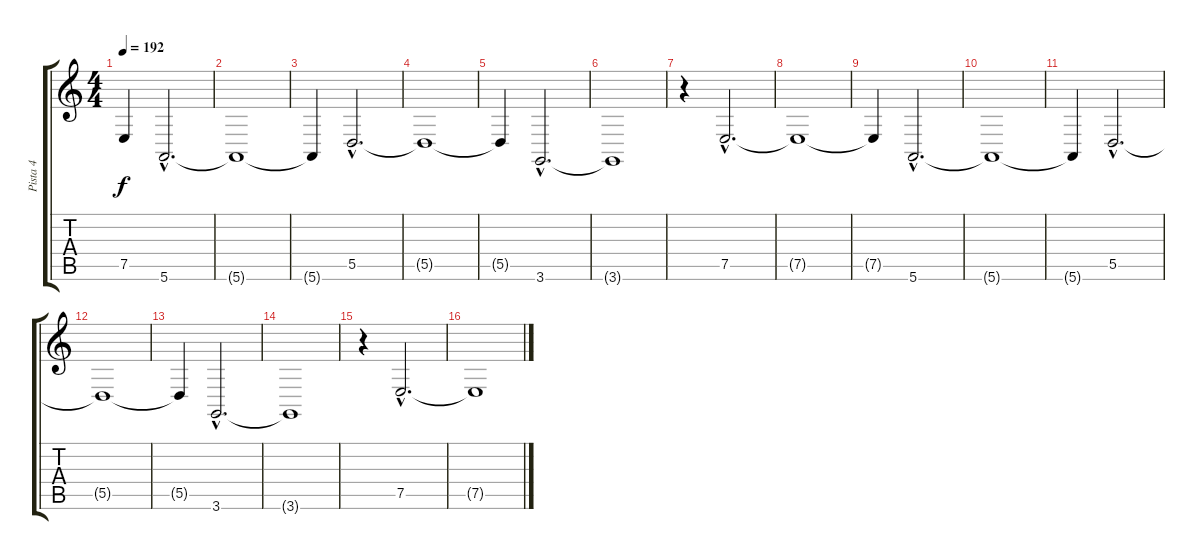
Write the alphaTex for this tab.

\track ("Pista 4" "Pista 4") {instrument pad2warm}
\staff {score tabs}
\tuning (E4 B3 G3 D3 A2 E2) {hide}
\ts (4 4)
\tempo 192
\clef g2
\ks c
7.5{t}.4{dy f} 5.6{hac}.2{d} |
5.6{t}.1 |
5.6{t}.4 5.5{hac}.2{d} |
5.5{t}.1 |
5.5{t}.4 3.6{hac}.2{d} |
3.6{t}.1 |
r.4 7.5{hac}.2{d} |
7.5{t}.1 |
7.5{t}.4 5.6{hac}.2{d} |
5.6{t}.1 |
5.6{t}.4 5.5{hac}.2{d} |
5.5{t}.1 |
5.5{t}.4 3.6{hac}.2{d} |
3.6{t}.1 |
r.4 7.5{hac}.2{d} |
7.5{t}.1
